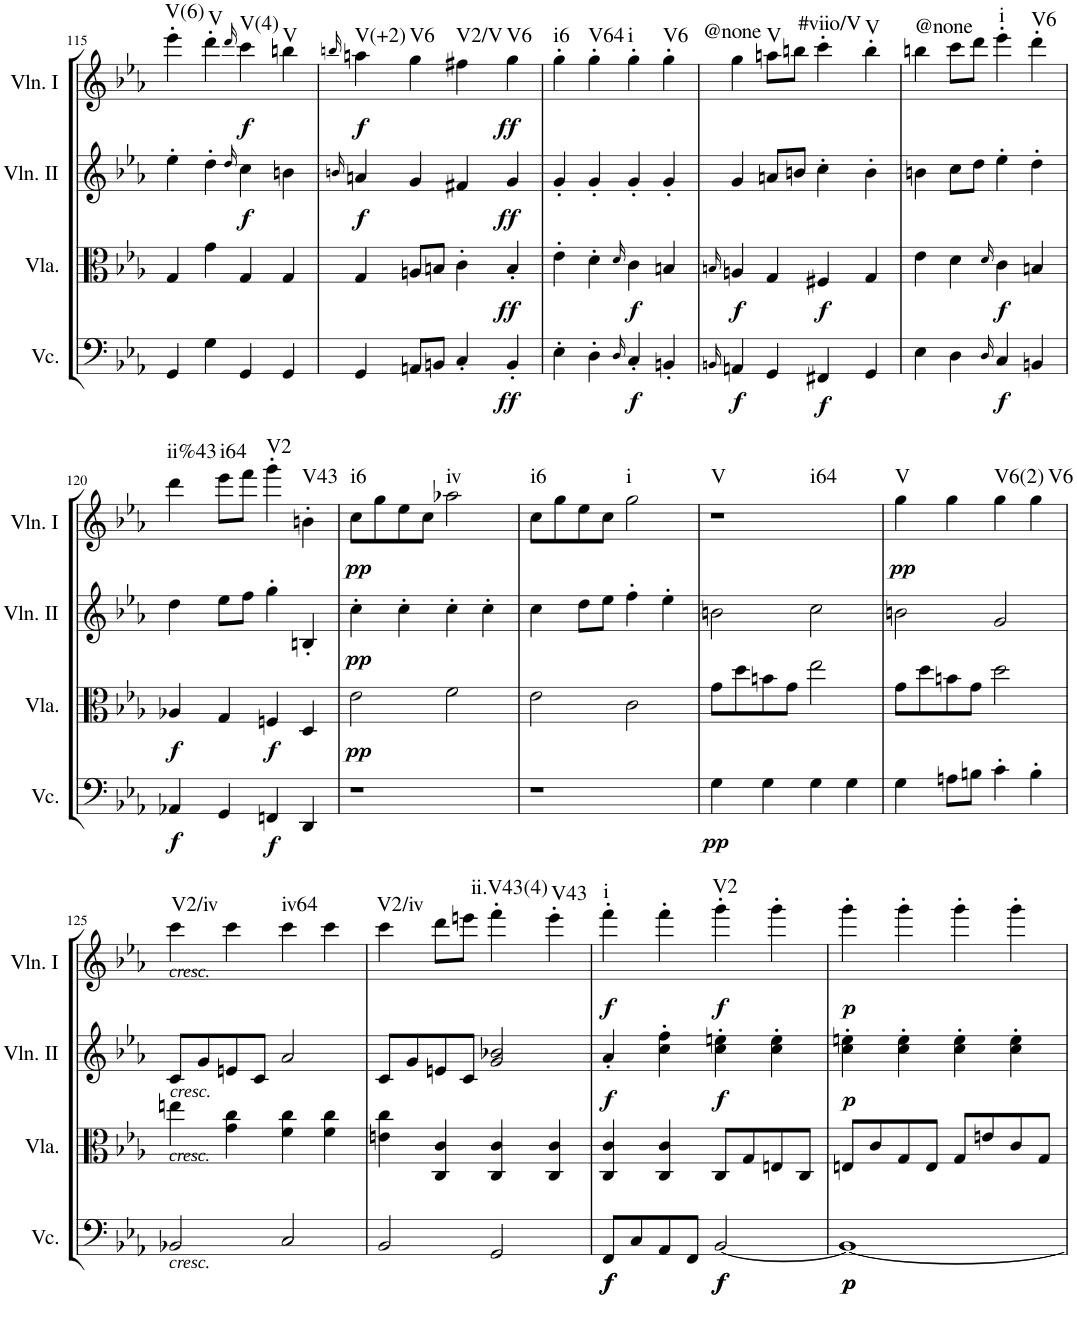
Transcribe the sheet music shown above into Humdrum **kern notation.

**kern	**dynam	**kern	**dynam	**kern	**dynam	**kern	**dynam	**harte
*part4	*part4	*part3	*part3	*part2	*part2	*part1	*part1	*part1
*staff4	*staff4	*staff3	*staff3	*staff2	*staff2	*staff1	*staff1	*
*I"Violoncello	*	*I"Viola	*	*I"Violin II	*	*I"Violin I	*	*
*I'Vc.	*	*I'Vla.	*	*I'Vln. II	*	*I'Vln. I	*	*
!!LO:PB:g=z
*clefF4	*	*clefC3	*	*clefG2	*	*clefG2	*	*
*k[b-e-a-]	*	*k[b-e-a-]	*	*k[b-e-a-]	*	*k[b-e-a-]	*	*
*M2/2	*	*M2/2	*	*M2/2	*	*M2/2	*	*
*met(c|)	*	*met(c|)	*	*met(c|)	*	*met(c|)	*	*
=115	=115	=115	=115	=115	=115	=115	=115	=115
!	!	!	!	!	!	!	!	!LO:H:kt=V(6)
4GG/	.	4G/	.	4ee-'\	.	4eee-'\	.	N
!	!	!	!	!	!	!	!	!LO:H:kt=V
4G\	.	4g\	.	4dd'\	.	4ddd'\	.	N
.	.	.	.	16qdd/	.	16qddd/	.	.
!	!	!	!	!	!LO:DY:b	!	!LO:DY:b	!LO:H:kt=V(4)
4GG/	.	4G/	.	4cc\	f	4ccc\	f	N
!	!	!	!	!	!	!	!	!LO:H:kt=V
4GG/	.	4G/	.	4bn\	.	4bbn\	.	N
=116	=116	=116	=116	=116	=116	=116	=116	=116
.	.	.	.	16qbn/	.	16qbbn/	.	.
!	!	!	!	!	!LO:DY:b	!	!LO:DY:b	!LO:H:kt=V(+2)
4GG/	.	4G/	.	4an/	f	4aan\	f	N
!	!	!	!	!	!	!	!	!LO:H:kt=V6
8AAn/L	.	8An/L	.	4g/	.	4gg\	.	N
8BBn/J	.	8Bn/J	.	.	.	.	.	.
!	!	!	!	!	!	!	!	!LO:H:kt=V2/V
4C'/	.	4c'\	.	4f#X/	.	4ff#X\	.	N
!	!LO:DY:b	!	!LO:DY:b	!	!LO:DY:b	!	!LO:DY:b	!LO:H:kt=V6
4BB'/	ff	4B'/	ff	4g/	ff	4gg\	ff	N
=117	=117	=117	=117	=117	=117	=117	=117	=117
!	!	!	!	!	!	!	!	!LO:H:kt=i6
4E-'\	.	4e-'\	.	4g'/	.	4gg'\	.	N
!	!	!	!	!	!	!	!	!LO:H:kt=V64
4D'\	.	4d'\	.	4g'/	.	4gg'\	.	N
16qD/	.	16qd/	.	.	.	.	.	.
!	!LO:DY:b	!	!LO:DY:b	!	!	!	!	!LO:H:kt=i
4C'/	f	4c\	f	4g'/	.	4gg'\	.	N
!	!	!	!	!	!	!	!	!LO:H:kt=V6
4BBn'/	.	4Bn/	.	4g'/	.	4gg'\	.	N
=118	=118	=118	=118	=118	=118	=118	=118	=118
16qBBn/	.	16qBn/	.	.	.	.	.	.
!	!LO:DY:b	!	!LO:DY:b	!	!	!	!	!LO:H:kt=@none
4AAn/	f	4An/	f	4g/	.	4gg\	.	N
!	!	!	!	!	!	!	!	!LO:H:kt=V
4GG/	.	4G/	.	8an/L	.	8aan\L	.	N
.	.	.	.	8bn/J	.	8bbn\J	.	.
!	!LO:DY:b	!	!LO:DY:b	!	!	!	!	!LO:H:kt=#viio/V
4FF#X/	f	4F#X/	f	4cc'\	.	4ccc'\	.	N
!	!	!	!	!	!	!	!	!LO:H:kt=V
4GG/	.	4G/	.	4b'\	.	4bb'\	.	N
=119	=119	=119	=119	=119	=119	=119	=119	=119
!	!	!	!	!	!	!	!	!LO:H:kt=@none
4E-\	.	4e-\	.	4bn\	.	4bbn\	.	N
4D\	.	4d\	.	8cc\L	.	8ccc\L	.	.
.	.	.	.	8dd\J	.	8ddd\J	.	.
16qD/	.	16qd/	.	.	.	.	.	.
!	!LO:DY:b	!	!LO:DY:b	!	!	!	!	!LO:H:kt=i
4C/	f	4c\	f	4ee-'\	.	4eee-'\	.	N
!	!	!	!	!	!	!	!	!LO:H:kt=V6
4BBn/	.	4Bn/	.	4dd'\	.	4ddd'\	.	N
!!LO:LB:g=z
=120	=120	=120	=120	=120	=120	=120	=120	=120
!	!LO:DY:b	!	!LO:DY:b	!	!	!	!	!LO:H:kt=ii%43
4AA-X/	f	4A-X/	f	4dd\	.	4ddd\	.	N
!	!	!	!	!	!	!	!	!LO:H:kt=i64
4GG/	.	4G/	.	8ee-\L	.	8eee-\L	.	N
.	.	.	.	8ff\J	.	8fff\J	.	.
!	!LO:DY:b	!	!LO:DY:b	!	!	!	!	!LO:H:kt=V2
4FFn/	f	4Fn/	f	4gg'\	.	4ggg'\	.	N
!	!	!	!	!	!	!	!	!LO:H:kt=V43
4DD/	.	4D/	.	4Bn'/	.	4bn'\	.	N
=121	=121	=121	=121	=121	=121	=121	=121	=121
!	!	!	!LO:DY:b	!	!LO:DY:b	!	!LO:DY:b	!LO:H:kt=i6
1r	.	2e-\	pp	4cc'\	pp	8cc\L	pp	N
.	.	.	.	.	.	8gg\	.	.
.	.	.	.	4cc'\	.	8ee-\	.	.
.	.	.	.	.	.	8cc\J	.	.
!	!	!	!	!	!	!	!	!LO:H:kt=iv
.	.	2f\	.	4cc'\	.	2aa-X\	.	N
.	.	.	.	4cc'\	.	.	.	.
=122	=122	=122	=122	=122	=122	=122	=122	=122
!	!	!	!	!	!	!	!	!LO:H:kt=i6
1r	.	2e-\	.	4cc\	.	8cc\L	.	N
.	.	.	.	.	.	8gg\	.	.
.	.	.	.	8dd\L	.	8ee-\	.	.
.	.	.	.	8ee-\J	.	8cc\J	.	.
!	!	!	!	!	!	!	!	!LO:H:kt=i
.	.	2c\	.	4ff'\	.	2gg\	.	N
.	.	.	.	4ee-'\	.	.	.	.
=123	=123	=123	=123	=123	=123	=123	=123	=123
!	!LO:DY:b	!	!	!	!	!	!	!LO:H:n=1:kt=V
!	!	!	!	!	!	!	!	!LO:H:n=2:kt=i64
4G\	pp	8g\L	.	2bn\	.	1r	.	N N
.	.	8dd\	.	.	.	.	.	.
4G\	.	8bn\	.	.	.	.	.	.
.	.	8g\J	.	.	.	.	.	.
4G\	.	2ee-\	.	2cc\	.	.	.	.
4G\	.	.	.	.	.	.	.	.
=124	=124	=124	=124	=124	=124	=124	=124	=124
!	!	!	!	!	!	!	!LO:DY:b	!LO:H:kt=V
4G\	.	8g\L	.	2bn\	.	4gg\	pp	N
.	.	8dd\	.	.	.	.	.	.
8An\L	.	8bn\	.	.	.	4gg\	.	.
8Bn\J	.	8g\J	.	.	.	.	.	.
!	!	!	!	!	!	!	!	!LO:H:kt=V6(2)
4c'\	.	2dd\	.	2g/	.	4gg\	.	N
!	!	!	!	!	!	!	!	!LO:H:kt=V6
4B'\	.	.	.	.	.	4gg\	.	N
!!LO:LB:g=z
=125	=125	=125	=125	=125	=125	=125	=125	=125
!	!	!	!	!	!	!LO:TX:a:i:t=cresc.	!	!
!	!	!	!	!LO:TX:b:i:t=cresc.	!	!	!	!
!	!	!LO:TX:a:i:t=cresc.	!	!	!	!	!	!
!LO:TX:b:i:t=cresc.	!	!	!	!	!	!	!	!LO:H:kt=V2/iv
2BB-X/	.	4een\	.	8c/L	.	4ccc\	.	N
.	.	.	.	8g/	.	.	.	.
.	.	4g\ 4cc\	.	8en/	.	4ccc\	.	.
.	.	.	.	8c/J	.	.	.	.
!	!	!	!	!	!	!	!	!LO:H:kt=iv64
2C/	.	4f\ 4cc\	.	2a-/	.	4ccc\	.	N
.	.	4f\ 4cc\	.	.	.	4ccc\	.	.
=126	=126	=126	=126	=126	=126	=126	=126	=126
!	!	!	!	!	!	!	!	!LO:H:kt=V2/iv
2BB-/	.	4en\ 4cc\	.	8c/L	.	4ccc\	.	N
.	.	.	.	8g/	.	.	.	.
.	.	4C/ 4c/	.	8en/	.	8ddd\L	.	.
.	.	.	.	8c/J	.	8eeen\J	.	.
!	!	!	!	!	!	!	!	!LO:H:kt=ii.V43(4)
2GG/	.	4C/ 4c/	.	2g/ 2b-X/	.	4fff'\	.	N
!	!	!	!	!	!	!	!	!LO:H:kt=V43
.	.	4C/ 4c/	.	.	.	4eee'\	.	N
=127	=127	=127	=127	=127	=127	=127	=127	=127
!	!LO:DY:b	!	!	!	!	!	!	!
!	!LO:DY:n=1:b	!	!	!	!LO:DY:b	!	!LO:DY:b	!LO:H:kt=i
8FF/L	f f	4C/ 4c/	.	4a-'/	f	4fff'\	f	N
8C/	.	.	.	.	.	.	.	.
8AA-/	.	4C/ 4c/	.	4cc\' 4ff\'	.	4fff'\	.	.
8FF/J	.	.	.	.	.	.	.	.
!	!LO:DY:n=2:b	!	!	!	!	!	!	!
!	!LO:DY:n=3:b	!	!	!	!LO:DY:b	!	!LO:DY:b	!LO:H:kt=V2
[2BB-/	f f	8C/L	.	4cc\' 4een\'	f	4ggg'\	f	N
.	.	8G/	.	.	.	.	.	.
.	.	8En/	.	4cc\' 4ee\'	.	4ggg'\	.	.
.	.	8C/J	.	.	.	.	.	.
=128	=128	=128	=128	=128	=128	=128	=128	=128
!	!LO:DY:b	!	!	!	!	!	!	!
!	!LO:DY:n=1:b	!	!	!	!LO:DY:b	!	!LO:DY:b	!
1BB-_	p p	8En/L	.	4cc\' 4een\'	p	4ggg'\	p	.
.	.	8c/	.	.	.	.	.	.
.	.	8G/	.	4cc\' 4ee\'	.	4ggg'\	.	.
.	.	8E/J	.	.	.	.	.	.
.	.	8G/L	.	4cc\' 4ee\'	.	4ggg'\	.	.
.	.	8en/	.	.	.	.	.	.
.	.	8c/	.	4cc\' 4ee\'	.	4ggg'\	.	.
.	.	8G/J	.	.	.	.	.	.
=	=	=	=	=	=	=	=	=
*-	*-	*-	*-	*-	*-	*-	*-	*-
